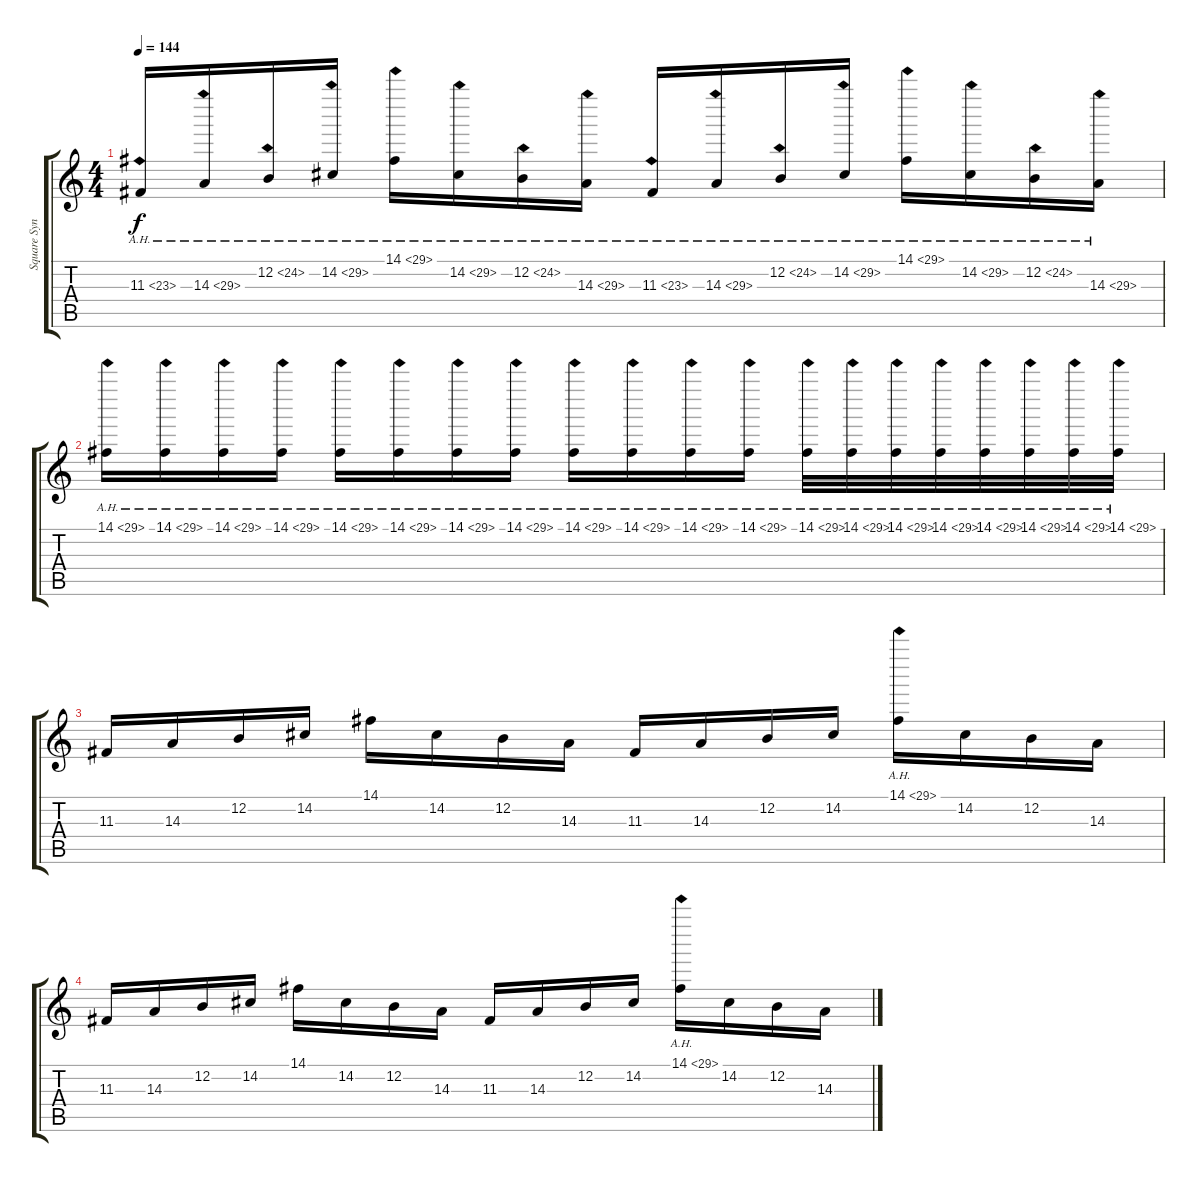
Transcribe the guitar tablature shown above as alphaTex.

\track ("Square Synth" "Square Syn") {instrument lead1square}
\staff {score tabs}
\tuning (E4 B3 G3 D3 A2 E2) {hide}
\ts (4 4)
\tempo 144
\clef g2
\ks c
11.3{ah 12}.16{dy f} 14.3{ah 15}.16 12.2{ah 12}.16 14.2{ah 15}.16 14.1{ah 15}.16 14.2{ah 15}.16 12.2{ah 12}.16 14.3{ah 15}.16 11.3{ah 12}.16 14.3{ah 15}.16 12.2{ah 12}.16 14.2{ah 15}.16 14.1{ah 15}.16 14.2{ah 15}.16 12.2{ah 12}.16 14.3{ah 15}.16 |
14.1{ah 15}.16 14.1{ah 15}.16 14.1{ah 15}.16 14.1{ah 15}.16 14.1{ah 15}.16 14.1{ah 15}.16 14.1{ah 15}.16 14.1{ah 15}.16 14.1{ah 15}.16 14.1{ah 15}.16 14.1{ah 15}.16 14.1{ah 15}.16 14.1{ah 15}.32 14.1{ah 15}.32 14.1{ah 15}.32 14.1{ah 15}.32 14.1{ah 15}.32 14.1{ah 15}.32 14.1{ah 15}.32 14.1{ah 15}.32 |
11.3.16 14.3.16 12.2.16 14.2.16 14.1.16 14.2.16 12.2.16 14.3.16 11.3.16 14.3.16 12.2.16 14.2.16 14.1{ah 15}.16 14.2.16 12.2.16 14.3.16 |
11.3.16 14.3.16 12.2.16 14.2.16 14.1.16 14.2.16 12.2.16 14.3.16 11.3.16 14.3.16 12.2.16 14.2.16 14.1{ah 15}.16 14.2.16 12.2.16 14.3.16
